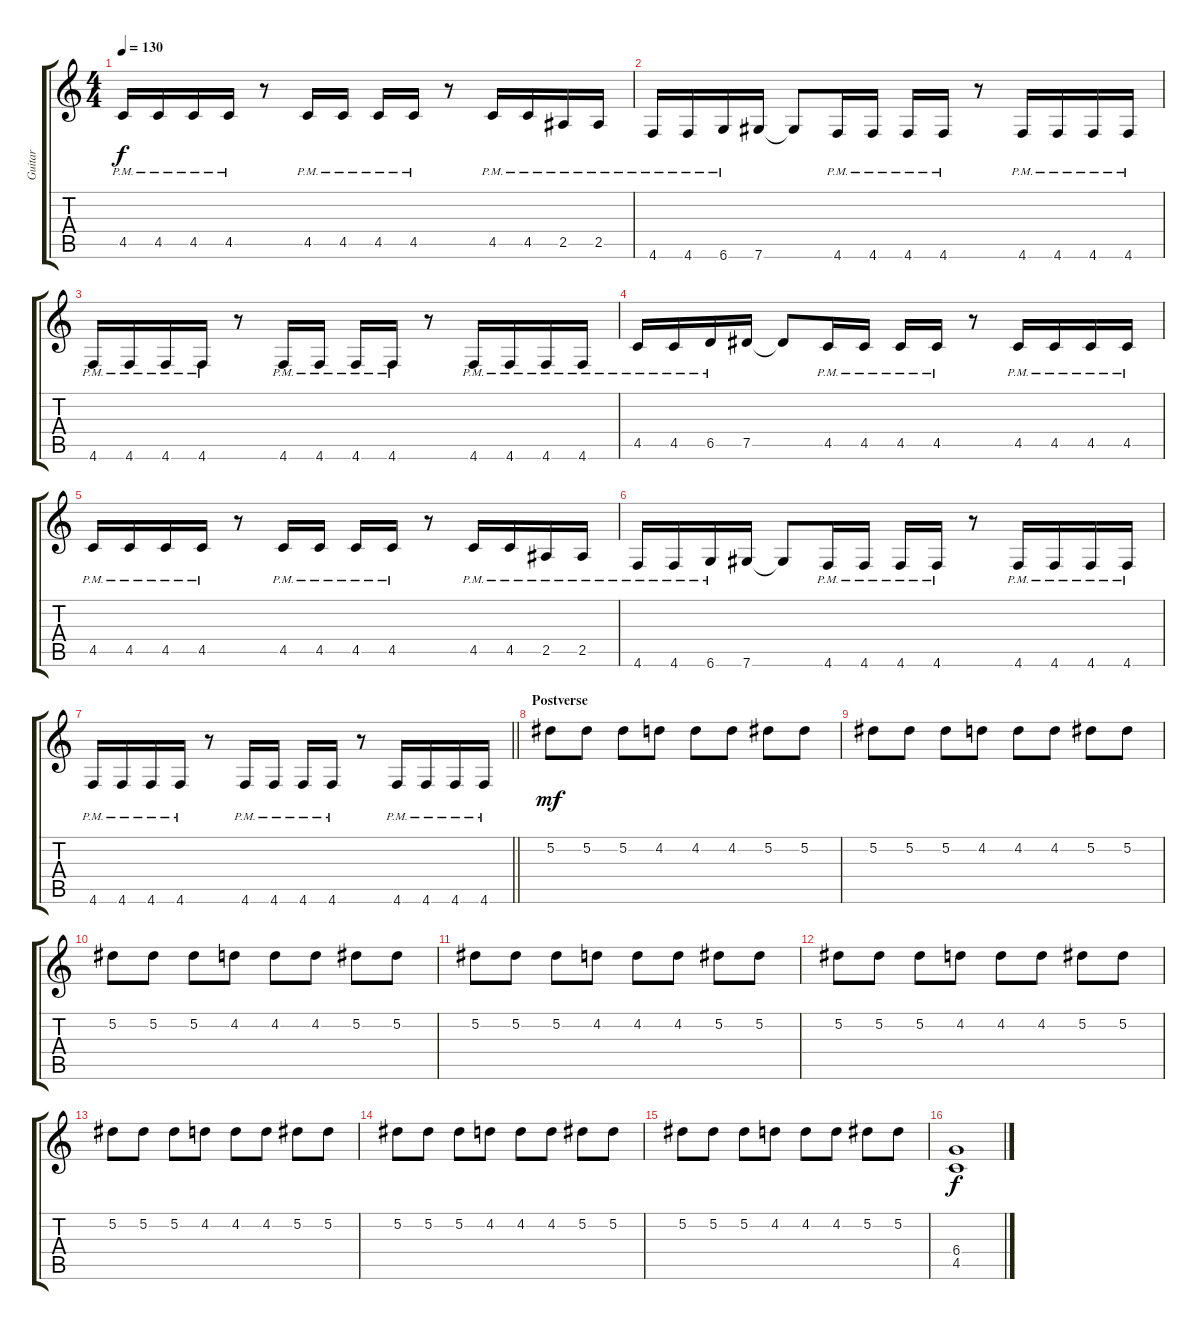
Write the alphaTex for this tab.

\track ("Guitar" "Guitar") {instrument distortionguitar}
\staff {score tabs}
\tuning (Eb4 Bb3 Gb3 Db3 Ab2 Db2) {hide}
\ts (4 4)
\tempo 130
\clef g2
\ks c
4.5{pm}.16{dy f} 4.5{pm}.16 4.5{pm}.16 4.5{pm}.16 r.8 4.5{pm}.16 4.5{pm}.16 4.5{pm}.16 4.5{pm}.16 r.8 4.5{pm}.16 4.5{pm}.16 2.5{pm}.16 2.5{pm}.16 |
4.6{pm}.16 4.6{pm}.16 6.6{pm}.16 7.6.16 7.6{t}.8 4.6{pm}.16 4.6{pm}.16 4.6{pm}.16 4.6{pm}.16 r.8 4.6{pm}.16 4.6{pm}.16 4.6{pm}.16 4.6{pm}.16 |
4.6{pm}.16 4.6{pm}.16 4.6{pm}.16 4.6{pm}.16 r.8 4.6{pm}.16 4.6{pm}.16 4.6{pm}.16 4.6{pm}.16 r.8 4.6{pm}.16 4.6{pm}.16 4.6{pm}.16 4.6{pm}.16 |
4.5{pm}.16 4.5{pm}.16 6.5{pm}.16 7.5.16 7.5{t}.8 4.5{pm}.16 4.5{pm}.16 4.5{pm}.16 4.5{pm}.16 r.8 4.5{pm}.16 4.5{pm}.16 4.5{pm}.16 4.5{pm}.16 |
4.5{pm}.16 4.5{pm}.16 4.5{pm}.16 4.5{pm}.16 r.8 4.5{pm}.16 4.5{pm}.16 4.5{pm}.16 4.5{pm}.16 r.8 4.5{pm}.16 4.5{pm}.16 2.5{pm}.16 2.5{pm}.16 |
4.6{pm}.16 4.6{pm}.16 6.6{pm}.16 7.6.16 7.6{t}.8 4.6{pm}.16 4.6{pm}.16 4.6{pm}.16 4.6{pm}.16 r.8 4.6{pm}.16 4.6{pm}.16 4.6{pm}.16 4.6{pm}.16 |
\barLineRight lightlight
4.6{pm}.16 4.6{pm}.16 4.6{pm}.16 4.6{pm}.16 r.8 4.6{pm}.16 4.6{pm}.16 4.6{pm}.16 4.6{pm}.16 r.8 4.6{pm}.16 4.6{pm}.16 4.6{pm}.16 4.6{pm}.16 |
\section ("" "Postverse")
5.2.8{dy mf} 5.2.8 5.2.8 4.2.8 4.2.8 4.2.8 5.2.8 5.2.8 |
5.2.8 5.2.8 5.2.8 4.2.8 4.2.8 4.2.8 5.2.8 5.2.8 |
5.2.8 5.2.8 5.2.8 4.2.8 4.2.8 4.2.8 5.2.8 5.2.8 |
5.2.8 5.2.8 5.2.8 4.2.8 4.2.8 4.2.8 5.2.8 5.2.8 |
5.2.8 5.2.8 5.2.8 4.2.8 4.2.8 4.2.8 5.2.8 5.2.8 |
5.2.8 5.2.8 5.2.8 4.2.8 4.2.8 4.2.8 5.2.8 5.2.8 |
5.2.8 5.2.8 5.2.8 4.2.8 4.2.8 4.2.8 5.2.8 5.2.8 |
5.2.8 5.2.8 5.2.8 4.2.8 4.2.8 4.2.8 5.2.8 5.2.8 |
(6.4 4.5).1{dy f}
